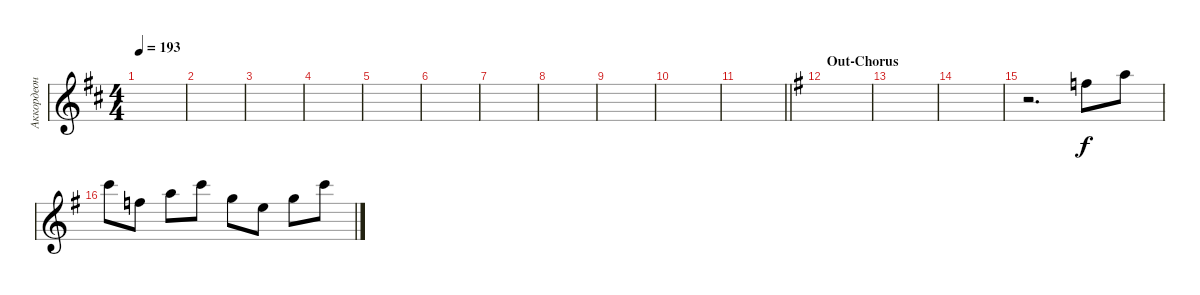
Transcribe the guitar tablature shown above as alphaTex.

\track ("Аккордеон" "Аккордеон") {instrument accordion}
\staff {score}
\tuning (E4 B3 G3 D3 A2 E2) {hide}
\ts (4 4)
\tempo 193
\clef g2
\ks bminor
|
|
|
|
|
|
|
|
|
|
\barLineRight lightlight
|
\section ("" "Out-Chorus")
\ks eminor
|
|
|
r.2{d} 18.2.8{dy f} 17.1.8 |
20.1.8 18.2.8 17.1.8 20.1.8 15.1.8 17.2.8 15.1.8 20.1.8
